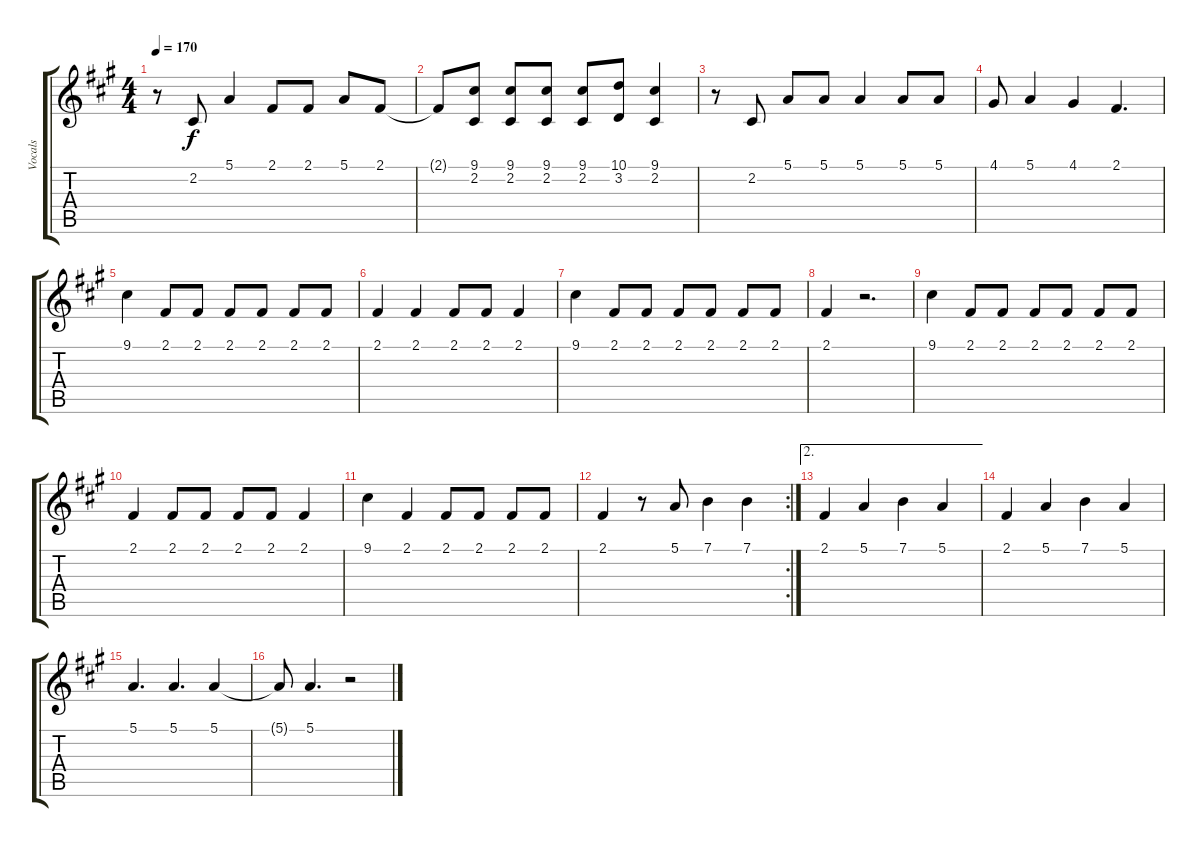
\track ("Vocals" "Vocals") {instrument flute}
\staff {score tabs}
\tuning (E4 B3 G3 D3 A2 E2) {hide}
\ts (4 4)
\tempo 170
\clef g2
\ks a
r.8{dy f} 2.2.8 5.1.4 2.1.8 2.1.8 5.1.8 2.1.8 |
2.1{t}.8 (9.1 2.2).8 (9.1 2.2).8 (9.1 2.2).8 (9.1 2.2).8 (10.1 3.2).8 (9.1 2.2).4 |
r.8 2.2.8 5.1.8 5.1.8 5.1.4 5.1.8 5.1.8 |
4.1.8 5.1.4 4.1.4 2.1.4{d} |
9.1.4 2.1.8 2.1.8 2.1.8 2.1.8 2.1.8 2.1.8 |
2.1.4 2.1.4 2.1.8 2.1.8 2.1.4 |
9.1.4 2.1.8 2.1.8 2.1.8 2.1.8 2.1.8 2.1.8 |
2.1.4 r.2{d} |
9.1.4 2.1.8 2.1.8 2.1.8 2.1.8 2.1.8 2.1.8 |
2.1.4 2.1.8 2.1.8 2.1.8 2.1.8 2.1.4 |
9.1.4 2.1.4 2.1.8 2.1.8 2.1.8 2.1.8 |
\rc 2
2.1.4 r.8 5.1.8 7.1.4 7.1.4 |
\ae 2
2.1.4 5.1.4 7.1.4 5.1.4 |
2.1.4 5.1.4 7.1.4 5.1.4 |
5.1.4{d} 5.1.4{d} 5.1.4 |
5.1{t}.8 5.1.4{d} r.2
